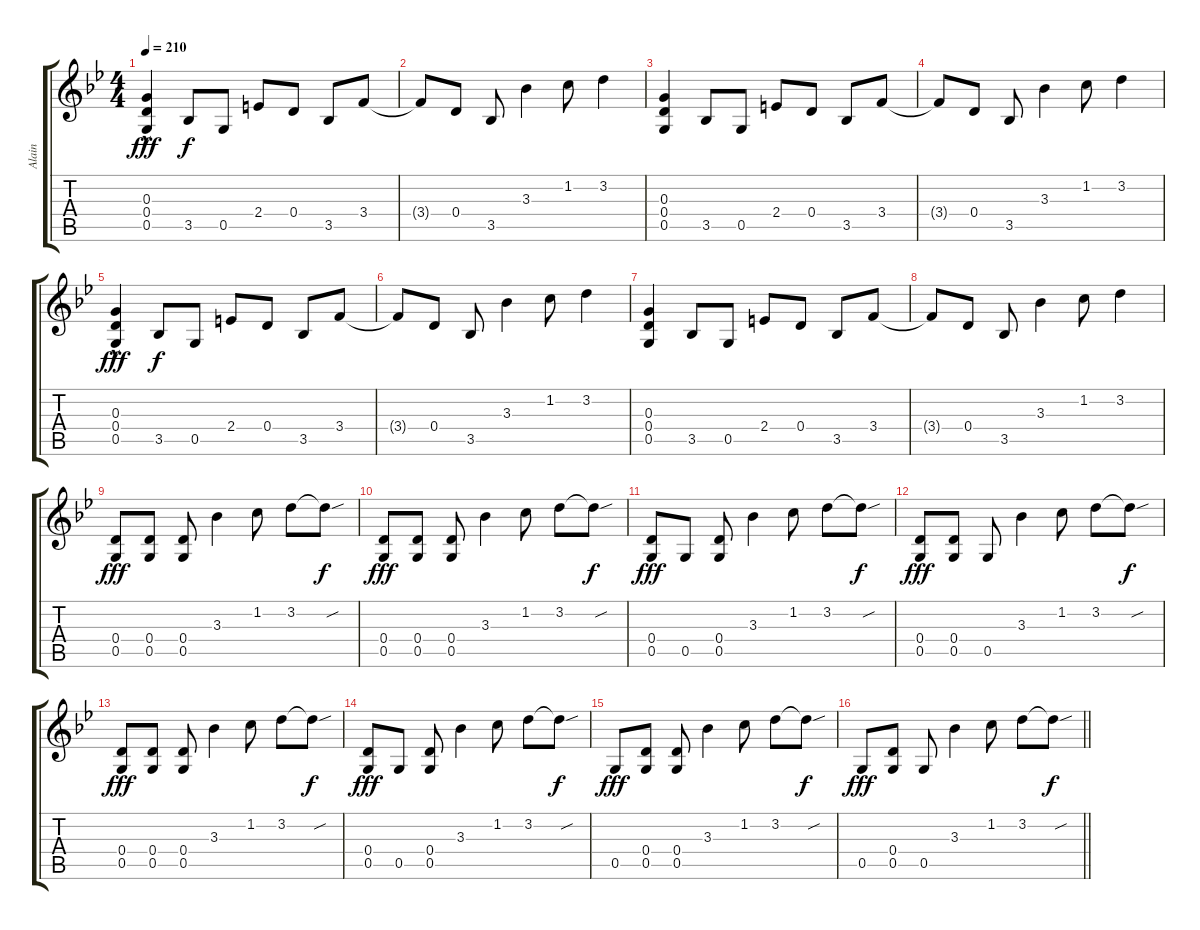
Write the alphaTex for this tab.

\track ("Alain" "Alain") {instrument overdrivenguitar}
\staff {score tabs}
\tuning (D4 B3 G3 D3 G2 D2) {hide}
\ts (4 4)
\tempo 210
\clef g2
\ks gminor
(0.3 0.4 0.5{hac}).4{dy fff} 3.5.8{dy f} 0.5.8 2.4.8 0.4.8 3.5.8 3.4.8 |
3.4{t}.8 0.4.8 3.5.8 3.3.4 1.2.8 3.2.4 |
(0.3 0.4 0.5).4 3.5.8 0.5.8 2.4.8 0.4.8 3.5.8 3.4.8 |
3.4{t}.8 0.4.8 3.5.8 3.3.4 1.2.8 3.2.4 |
(0.3 0.4 0.5{hac}).4{dy fff} 3.5.8{dy f} 0.5.8 2.4.8 0.4.8 3.5.8 3.4.8 |
3.4{t}.8 0.4.8 3.5.8 3.3.4 1.2.8 3.2.4 |
(0.3 0.4 0.5).4 3.5.8 0.5.8 2.4.8 0.4.8 3.5.8 3.4.8 |
3.4{t}.8 0.4.8 3.5.8 3.3.4 1.2.8 3.2.4 |
(0.4 0.5).8{dy fff} (0.4 0.5).8 (0.4 0.5).8 3.3.4 1.2.8 3.2.8 3.2{sou t}.8{dy f} |
(0.4 0.5).8{dy fff} (0.4 0.5).8 (0.4 0.5).8 3.3.4 1.2.8 3.2.8 3.2{sou t}.8{dy f} |
(0.4 0.5).8{dy fff} 0.5.8 (0.4 0.5).8 3.3.4 1.2.8 3.2.8 3.2{sou t}.8{dy f} |
(0.4 0.5).8{dy fff} (0.4 0.5).8 0.5.8 3.3.4 1.2.8 3.2.8 3.2{sou t}.8{dy f} |
(0.4 0.5).8{dy fff} (0.4 0.5).8 (0.4 0.5).8 3.3.4 1.2.8 3.2.8 3.2{sou t}.8{dy f} |
(0.4 0.5).8{dy fff} 0.5.8 (0.4 0.5).8 3.3.4 1.2.8 3.2.8 3.2{sou t}.8{dy f} |
0.5.8{dy fff} (0.4 0.5).8 (0.4 0.5).8 3.3.4 1.2.8 3.2.8 3.2{sou t}.8{dy f} |
\barLineRight lightlight
0.5.8{dy fff} (0.4 0.5).8 0.5.8 3.3.4 1.2.8 3.2.8 3.2{sou t}.8{dy f}
